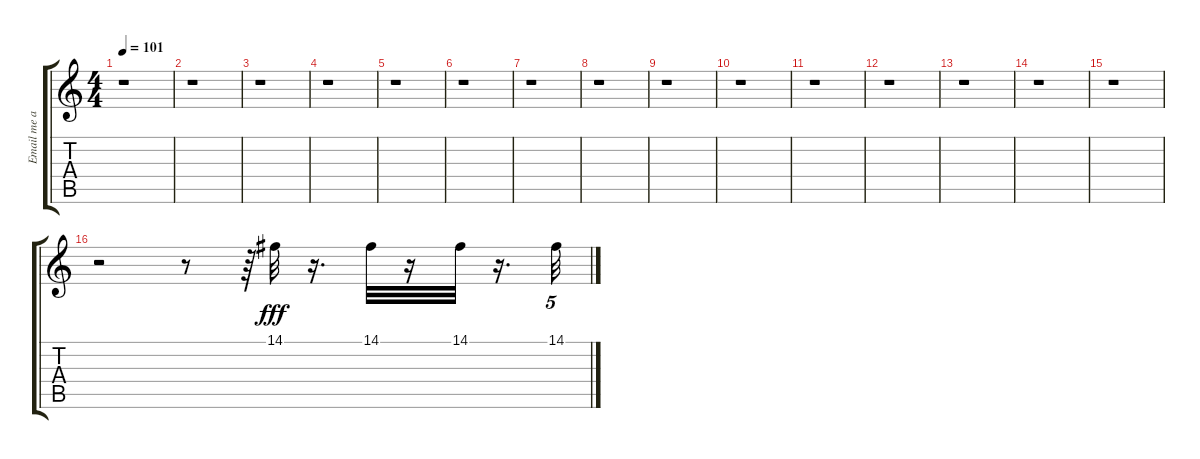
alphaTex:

\track ("Email me at :" "Email me a") {instrument ocarina}
\staff {score tabs}
\tuning (E4 B3 G3 D3 A2 E2) {hide}
\ts (4 4)
\tempo 101
\clef g2
\ks c
r.1{dy f} |
r.1 |
r.1 |
r.1 |
r.1 |
r.1 |
r.1 |
r.1 |
r.1 |
r.1 |
r.1 |
r.1 |
r.1 |
r.1 |
r.1 |
r.2 r.8 r.64 14.1.32{dy fff} r.16{d} 14.1.32 r.16 14.1.32 r.16{d} 14.1.32{tu (5 4)}
